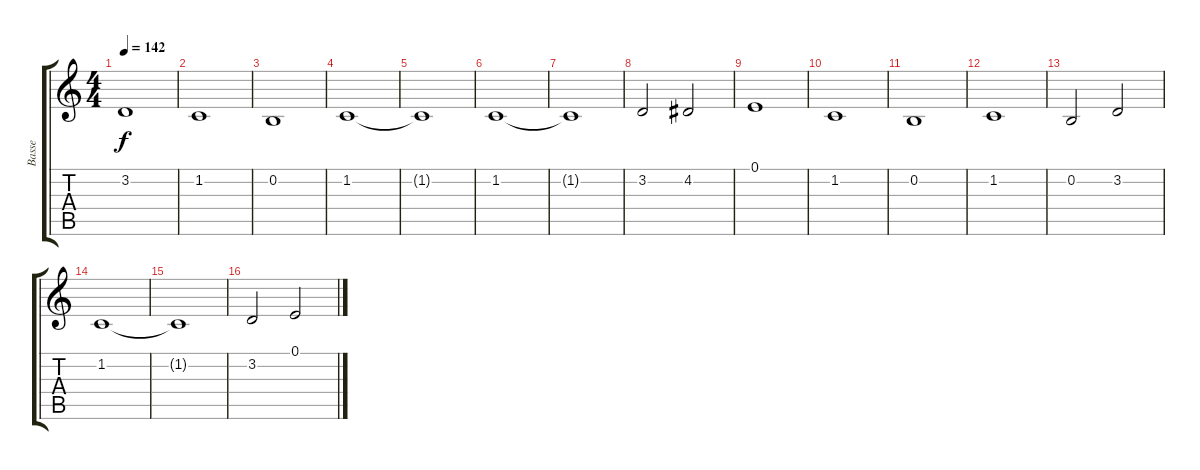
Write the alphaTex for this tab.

\track ("Basse" "Basse") {instrument fx7echoes}
\staff {score tabs}
\tuning (E4 B3 G3 D3 A2 E2) {hide}
\ts (4 4)
\tempo 142
\clef g2
\ks c
3.2.1{dy f} |
1.2.1 |
0.2.1 |
1.2.1 |
1.2{t}.1 |
1.2.1 |
1.2{t}.1 |
3.2.2 4.2.2 |
0.1.1 |
1.2.1 |
0.2.1 |
1.2.1 |
0.2.2 3.2.2 |
1.2.1 |
1.2{t}.1 |
3.2.2 0.1.2
